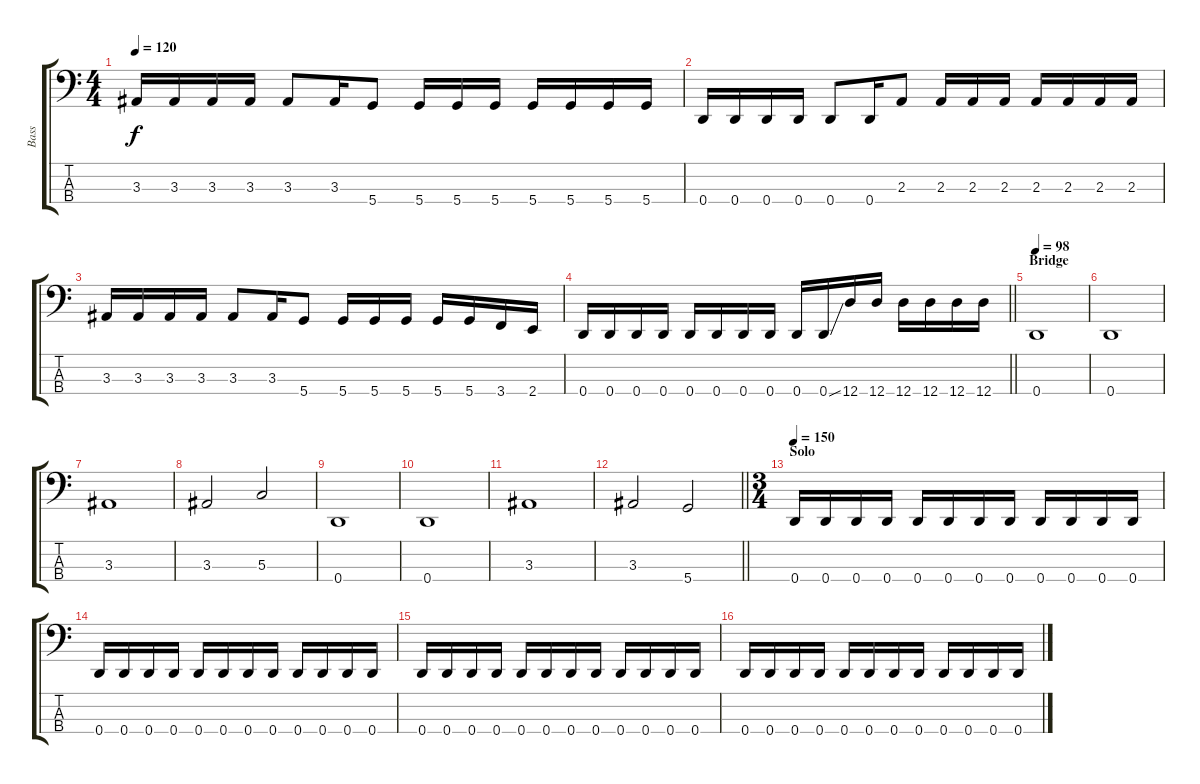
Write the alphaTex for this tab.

\track ("Bass" "Bass") {instrument electricbassfinger}
\staff {score tabs}
\tuning (F2 C2 G1 D1) {hide}
\ts (4 4)
\tempo 120
\clef f4
\ks c
3.3.16{dy f} 3.3.16 3.3.16 3.3.16 3.3.8 3.3.16 5.4.8 5.4.16 5.4.16 5.4.16 5.4.16 5.4.16 5.4.16 5.4.16 |
0.4.16 0.4.16 0.4.16 0.4.16 0.4.8 0.4.16 2.3.8 2.3.16 2.3.16 2.3.16 2.3.16 2.3.16 2.3.16 2.3.16 |
3.3.16 3.3.16 3.3.16 3.3.16 3.3.8 3.3.16 5.4.8 5.4.16 5.4.16 5.4.16 5.4.16 5.4.16 3.4.16 2.4.16 |
\barLineRight lightlight
0.4.16 0.4.16 0.4.16 0.4.16 0.4.16 0.4.16 0.4.16 0.4.16 0.4.16 0.4{ss}.16 12.4.16 12.4.16 12.4.16 12.4.16 12.4.16 12.4.16 |
\section ("" "Bridge")
\tempo 98
0.4.1 |
0.4.1 |
3.3.1 |
3.3.2 5.3.2 |
0.4.1 |
0.4.1 |
3.3.1 |
\barLineRight lightlight
3.3.2 5.4.2 |
\ts (3 4)
\section ("" "Solo")
\tempo 150
0.4.16 0.4.16 0.4.16 0.4.16 0.4.16 0.4.16 0.4.16 0.4.16 0.4.16 0.4.16 0.4.16 0.4.16 |
0.4.16 0.4.16 0.4.16 0.4.16 0.4.16 0.4.16 0.4.16 0.4.16 0.4.16 0.4.16 0.4.16 0.4.16 |
0.4.16 0.4.16 0.4.16 0.4.16 0.4.16 0.4.16 0.4.16 0.4.16 0.4.16 0.4.16 0.4.16 0.4.16 |
0.4.16 0.4.16 0.4.16 0.4.16 0.4.16 0.4.16 0.4.16 0.4.16 0.4.16 0.4.16 0.4.16 0.4.16
